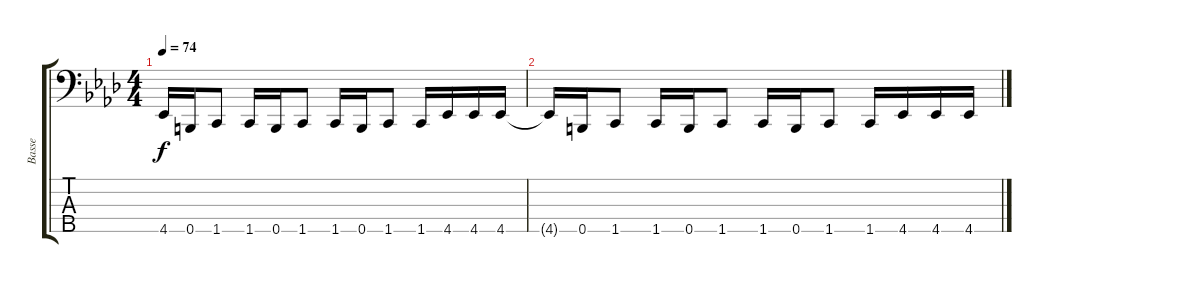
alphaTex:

\track ("Basse" "Basse") {instrument electricbasspick}
\staff {score tabs}
\tuning (G2 D2 A1 E1 B0) {hide}
\ts (4 4)
\tempo 74
\clef f4
\ks fminor
4.5{t}.16{dy f} 0.5.16 1.5.8 1.5.16 0.5.16 1.5.8 1.5.16 0.5.16 1.5.8 1.5.16 4.5.16 4.5.16 4.5.16 |
4.5{t}.16 0.5.16 1.5.8 1.5.16 0.5.16 1.5.8 1.5.16 0.5.16 1.5.8 1.5.16 4.5.16 4.5.16 4.5.16
